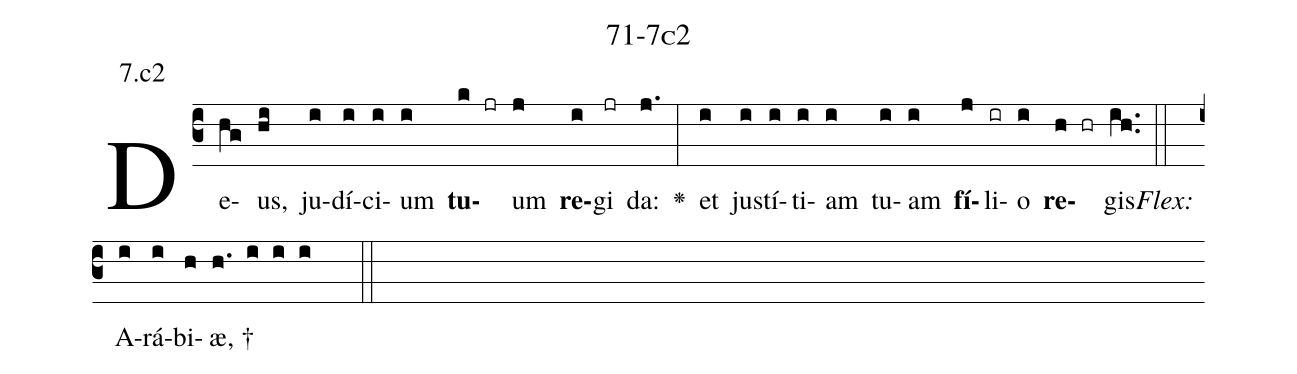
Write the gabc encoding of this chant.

name: 71-7c2;
annotation: 7.c2;
%%
(c3)De(hg)us,(hi) ju(i)dí(i)ci(i)um(i) <b>tu</b>(k jr)um(j) <b>re</b>(i)gi(jr) da:(j.) <v>\greheightstar</v>(:) et(i) jus(i)tí(i)ti(i)am(i) tu(i)am(i) <b>fí</b>(j)li(ir)o(i) <b>re</b>(h hr)gis.(ih..) (::)
<i>Flex:</i>()  A(i)rá(i)bi(h)æ, †(h. i i i  ::)

%E(i) u(i) o(j) u(i) a(h) e.(ih..) (::)
